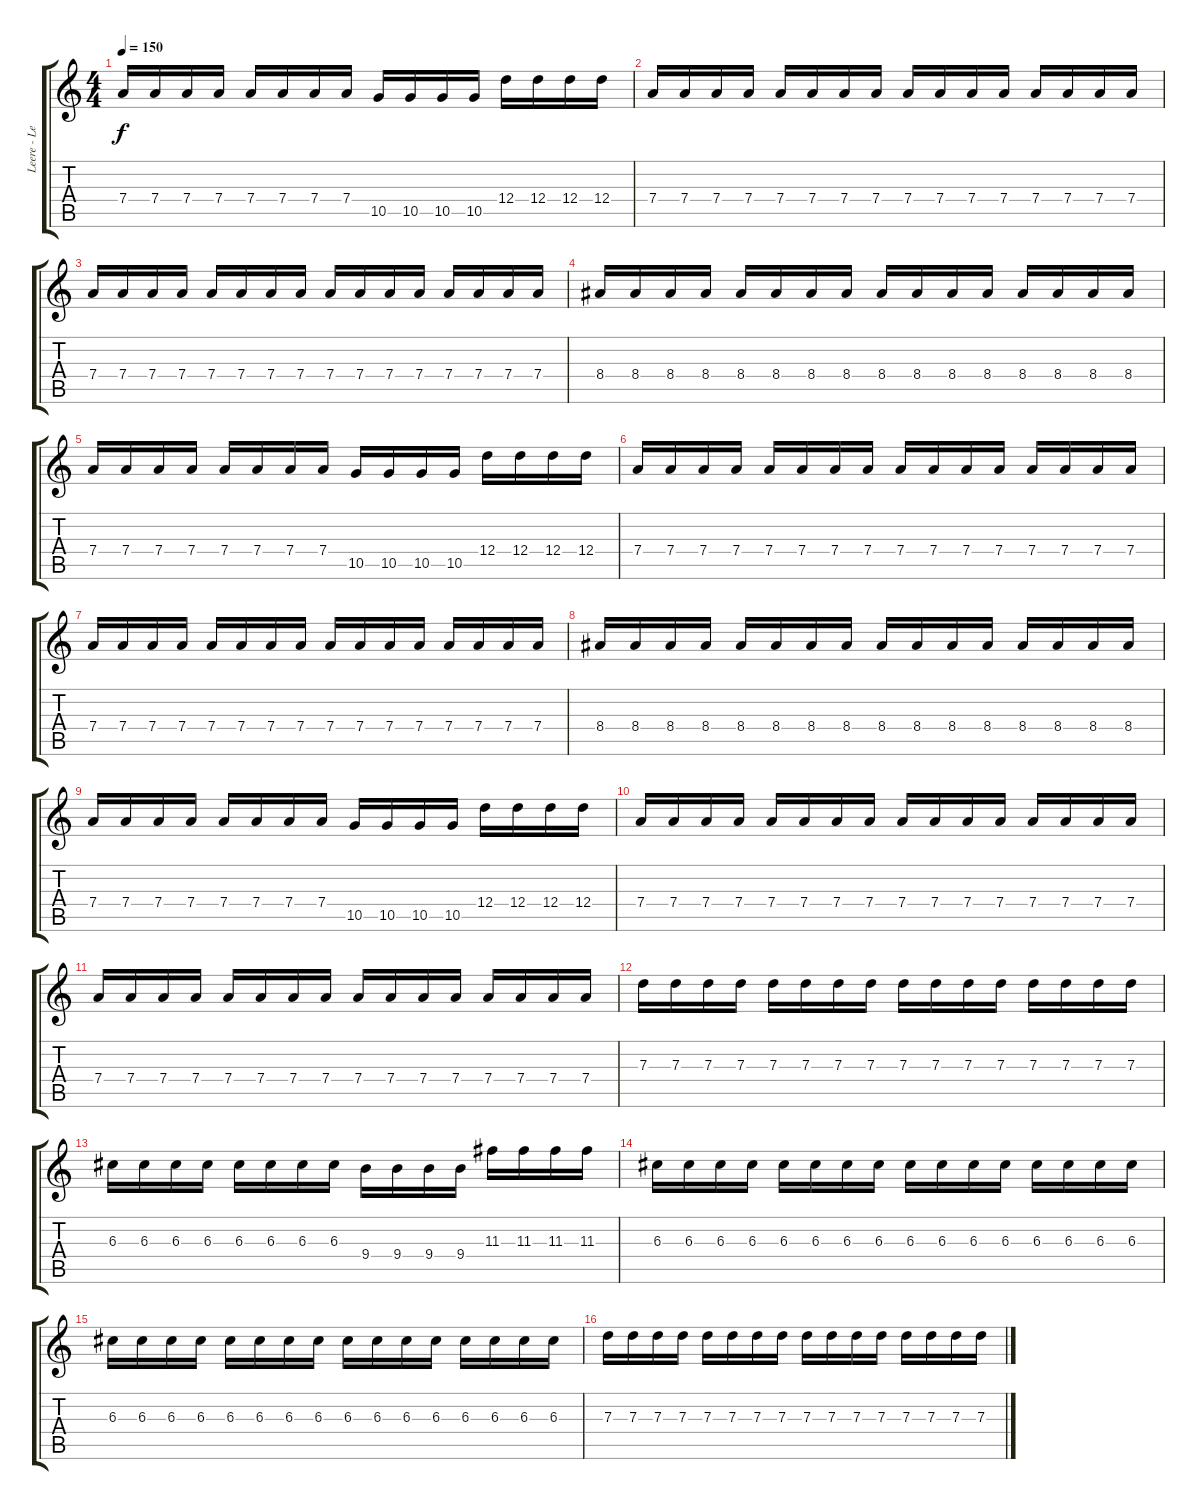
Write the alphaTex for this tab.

\track ("Leere - Lead Guitar" "Leere - Le") {instrument distortionguitar}
\staff {score tabs}
\tuning (E4 B3 G3 D3 A2 E2) {hide}
\ts (4 4)
\tempo 150
\clef g2
\ks c
7.4.16{dy f} 7.4.16 7.4.16 7.4.16 7.4.16 7.4.16 7.4.16 7.4.16 10.5.16 10.5.16 10.5.16 10.5.16 12.4.16 12.4.16 12.4.16 12.4.16 |
7.4.16 7.4.16 7.4.16 7.4.16 7.4.16 7.4.16 7.4.16 7.4.16 7.4.16 7.4.16 7.4.16 7.4.16 7.4.16 7.4.16 7.4.16 7.4.16 |
7.4.16 7.4.16 7.4.16 7.4.16 7.4.16 7.4.16 7.4.16 7.4.16 7.4.16 7.4.16 7.4.16 7.4.16 7.4.16 7.4.16 7.4.16 7.4.16 |
8.4.16 8.4.16 8.4.16 8.4.16 8.4.16 8.4.16 8.4.16 8.4.16 8.4.16 8.4.16 8.4.16 8.4.16 8.4.16 8.4.16 8.4.16 8.4.16 |
7.4.16 7.4.16 7.4.16 7.4.16 7.4.16 7.4.16 7.4.16 7.4.16 10.5.16 10.5.16 10.5.16 10.5.16 12.4.16 12.4.16 12.4.16 12.4.16 |
7.4.16 7.4.16 7.4.16 7.4.16 7.4.16 7.4.16 7.4.16 7.4.16 7.4.16 7.4.16 7.4.16 7.4.16 7.4.16 7.4.16 7.4.16 7.4.16 |
7.4.16 7.4.16 7.4.16 7.4.16 7.4.16 7.4.16 7.4.16 7.4.16 7.4.16 7.4.16 7.4.16 7.4.16 7.4.16 7.4.16 7.4.16 7.4.16 |
8.4.16 8.4.16 8.4.16 8.4.16 8.4.16 8.4.16 8.4.16 8.4.16 8.4.16 8.4.16 8.4.16 8.4.16 8.4.16 8.4.16 8.4.16 8.4.16 |
7.4.16 7.4.16 7.4.16 7.4.16 7.4.16 7.4.16 7.4.16 7.4.16 10.5.16 10.5.16 10.5.16 10.5.16 12.4.16 12.4.16 12.4.16 12.4.16 |
7.4.16 7.4.16 7.4.16 7.4.16 7.4.16 7.4.16 7.4.16 7.4.16 7.4.16 7.4.16 7.4.16 7.4.16 7.4.16 7.4.16 7.4.16 7.4.16 |
7.4.16 7.4.16 7.4.16 7.4.16 7.4.16 7.4.16 7.4.16 7.4.16 7.4.16 7.4.16 7.4.16 7.4.16 7.4.16 7.4.16 7.4.16 7.4.16 |
7.3.16 7.3.16 7.3.16 7.3.16 7.3.16 7.3.16 7.3.16 7.3.16 7.3.16 7.3.16 7.3.16 7.3.16 7.3.16 7.3.16 7.3.16 7.3.16 |
6.3.16 6.3.16 6.3.16 6.3.16 6.3.16 6.3.16 6.3.16 6.3.16 9.4.16 9.4.16 9.4.16 9.4.16 11.3.16 11.3.16 11.3.16 11.3.16 |
6.3.16 6.3.16 6.3.16 6.3.16 6.3.16 6.3.16 6.3.16 6.3.16 6.3.16 6.3.16 6.3.16 6.3.16 6.3.16 6.3.16 6.3.16 6.3.16 |
6.3.16 6.3.16 6.3.16 6.3.16 6.3.16 6.3.16 6.3.16 6.3.16 6.3.16 6.3.16 6.3.16 6.3.16 6.3.16 6.3.16 6.3.16 6.3.16 |
7.3.16 7.3.16 7.3.16 7.3.16 7.3.16 7.3.16 7.3.16 7.3.16 7.3.16 7.3.16 7.3.16 7.3.16 7.3.16 7.3.16 7.3.16 7.3.16
